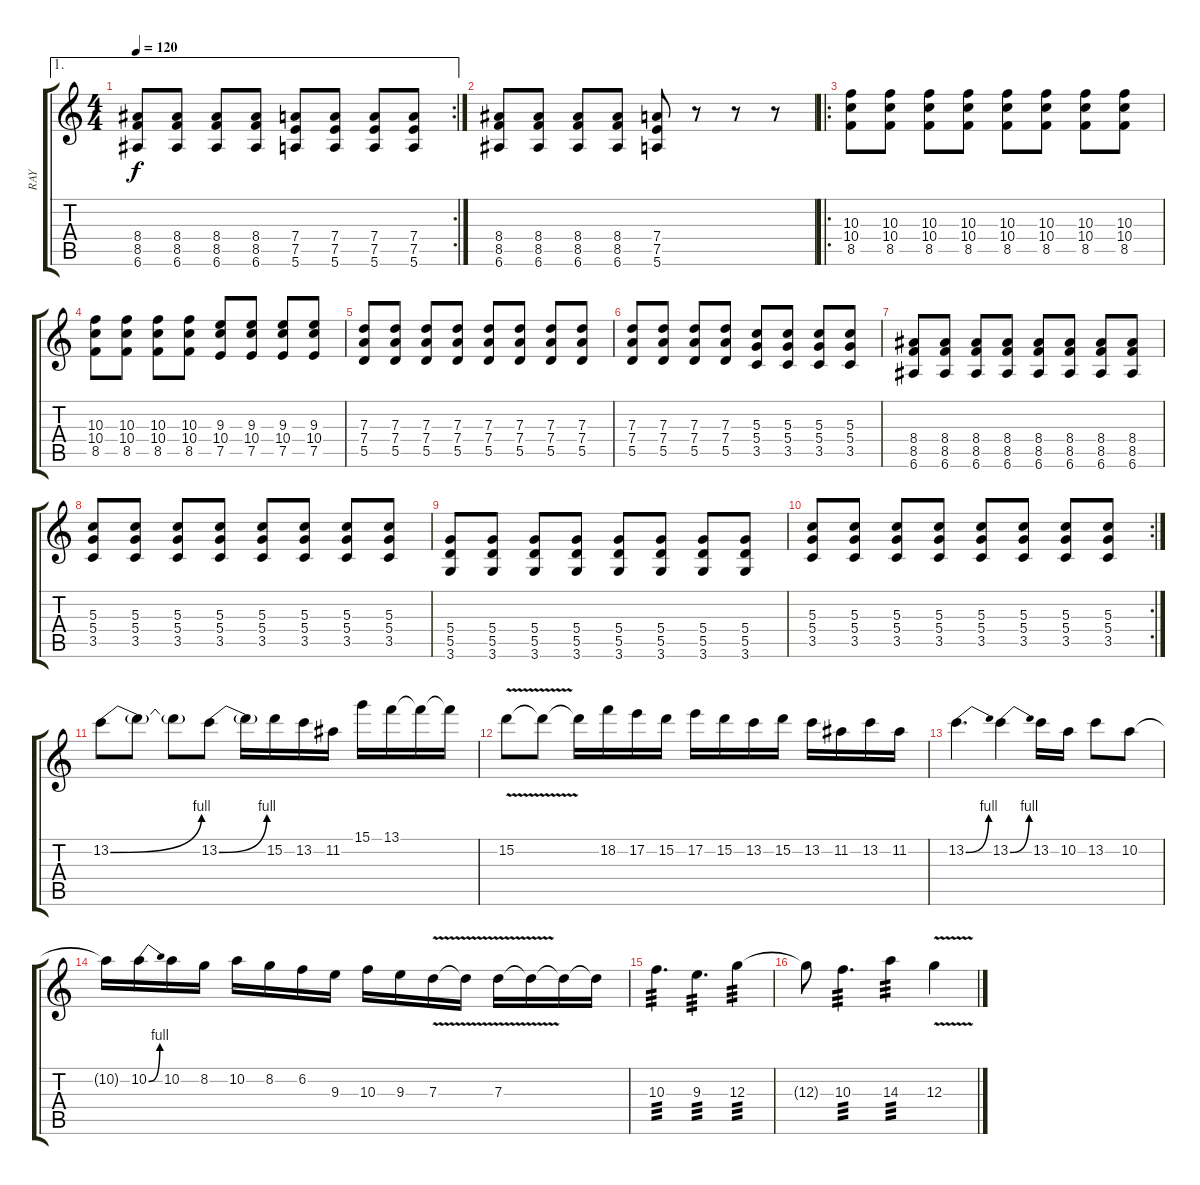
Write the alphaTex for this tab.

\track ("RAY" "RAY") {instrument overdrivenguitar}
\staff {score tabs}
\tuning (E4 B3 G3 D3 A2 E2) {hide}
\ae 1
\rc 2
\ts (4 4)
\tempo 120
\clef g2
\ks c
(8.4 8.5 6.6).8{dy f} (8.4 8.5 6.6).8 (8.4 8.5 6.6).8 (8.4 8.5 6.6).8 (7.4 7.5 5.6).8 (7.4 7.5 5.6).8 (7.4 7.5 5.6).8 (7.4 7.5 5.6).8 |
(8.4 8.5 6.6).8 (8.4 8.5 6.6).8 (8.4 8.5 6.6).8 (8.4 8.5 6.6).8 (7.4 7.5 5.6).8 r.8 r.8 r.8 |
\ro
(10.3 10.4 8.5).8 (10.3 10.4 8.5).8 (10.3 10.4 8.5).8 (10.3 10.4 8.5).8 (10.3 10.4 8.5).8 (10.3 10.4 8.5).8 (10.3 10.4 8.5).8 (10.3 10.4 8.5).8 |
(10.3 10.4 8.5).8 (10.3 10.4 8.5).8 (10.3 10.4 8.5).8 (10.3 10.4 8.5).8 (9.3 10.4 7.5).8 (9.3 10.4 7.5).8 (9.3 10.4 7.5).8 (9.3 10.4 7.5).8 |
(7.3 7.4 5.5).8 (7.3 7.4 5.5).8 (7.3 7.4 5.5).8 (7.3 7.4 5.5).8 (7.3 7.4 5.5).8 (7.3 7.4 5.5).8 (7.3 7.4 5.5).8 (7.3 7.4 5.5).8 |
(7.3 7.4 5.5).8 (7.3 7.4 5.5).8 (7.3 7.4 5.5).8 (7.3 7.4 5.5).8 (5.3 5.4 3.5).8 (5.3 5.4 3.5).8 (5.3 5.4 3.5).8 (5.3 5.4 3.5).8 |
(8.4 8.5 6.6).8 (8.4 8.5 6.6).8 (8.4 8.5 6.6).8 (8.4 8.5 6.6).8 (8.4 8.5 6.6).8 (8.4 8.5 6.6).8 (8.4 8.5 6.6).8 (8.4 8.5 6.6).8 |
(5.3 5.4 3.5).8 (5.3 5.4 3.5).8 (5.3 5.4 3.5).8 (5.3 5.4 3.5).8 (5.3 5.4 3.5).8 (5.3 5.4 3.5).8 (5.3 5.4 3.5).8 (5.3 5.4 3.5).8 |
(5.4 5.5 3.6).8 (5.4 5.5 3.6).8 (5.4 5.5 3.6).8 (5.4 5.5 3.6).8 (5.4 5.5 3.6).8 (5.4 5.5 3.6).8 (5.4 5.5 3.6).8 (5.4 5.5 3.6).8 |
\rc 2
(5.3 5.4 3.5).8 (5.3 5.4 3.5).8 (5.3 5.4 3.5).8 (5.3 5.4 3.5).8 (5.3 5.4 3.5).8 (5.3 5.4 3.5).8 (5.3 5.4 3.5).8 (5.3 5.4 3.5).8 |
13.2{be (bend 0 0 60 4)}.8{volume 13 balance 8} 13.2{t}.8 13.2{t}.8 13.2{be (bend 0 0 60 4)}.8 13.2{t}.16 15.2.16 13.2.16 11.2.16 15.1.16 13.1.16 13.1{t}.16 13.1{t}.16 |
15.2{v}.8 15.2{t}.8 15.2{t}.16 18.2.16 17.2.16 15.2.16 17.2.16 15.2.16 13.2.16 15.2.16 13.2.16 11.2.16 13.2.16 11.2.16 |
13.2{be (bend 0 0 60 4)}.4{d} 13.2{be (bend 0 0 60 4)}.4 13.2.16 10.2.16 13.2.8 10.2.8 |
10.2{t}.16 10.2{be (bend 0 0 60 4)}.16 10.2.16 8.2.16 10.2.16 8.2.16 6.2.16 9.3.16 10.3.16 9.3.16 7.3{v}.16 7.3{t}.16 7.3{v}.16 7.3{t}.16 7.3{t}.16 7.3{t}.16 |
10.3.4{d tp 3} 9.3.4{d tp 3} 12.3.4{tp 3} |
12.3{t}.8 10.3.4{d tp 3} 14.3.4{tp 3} 12.3{v}.4
